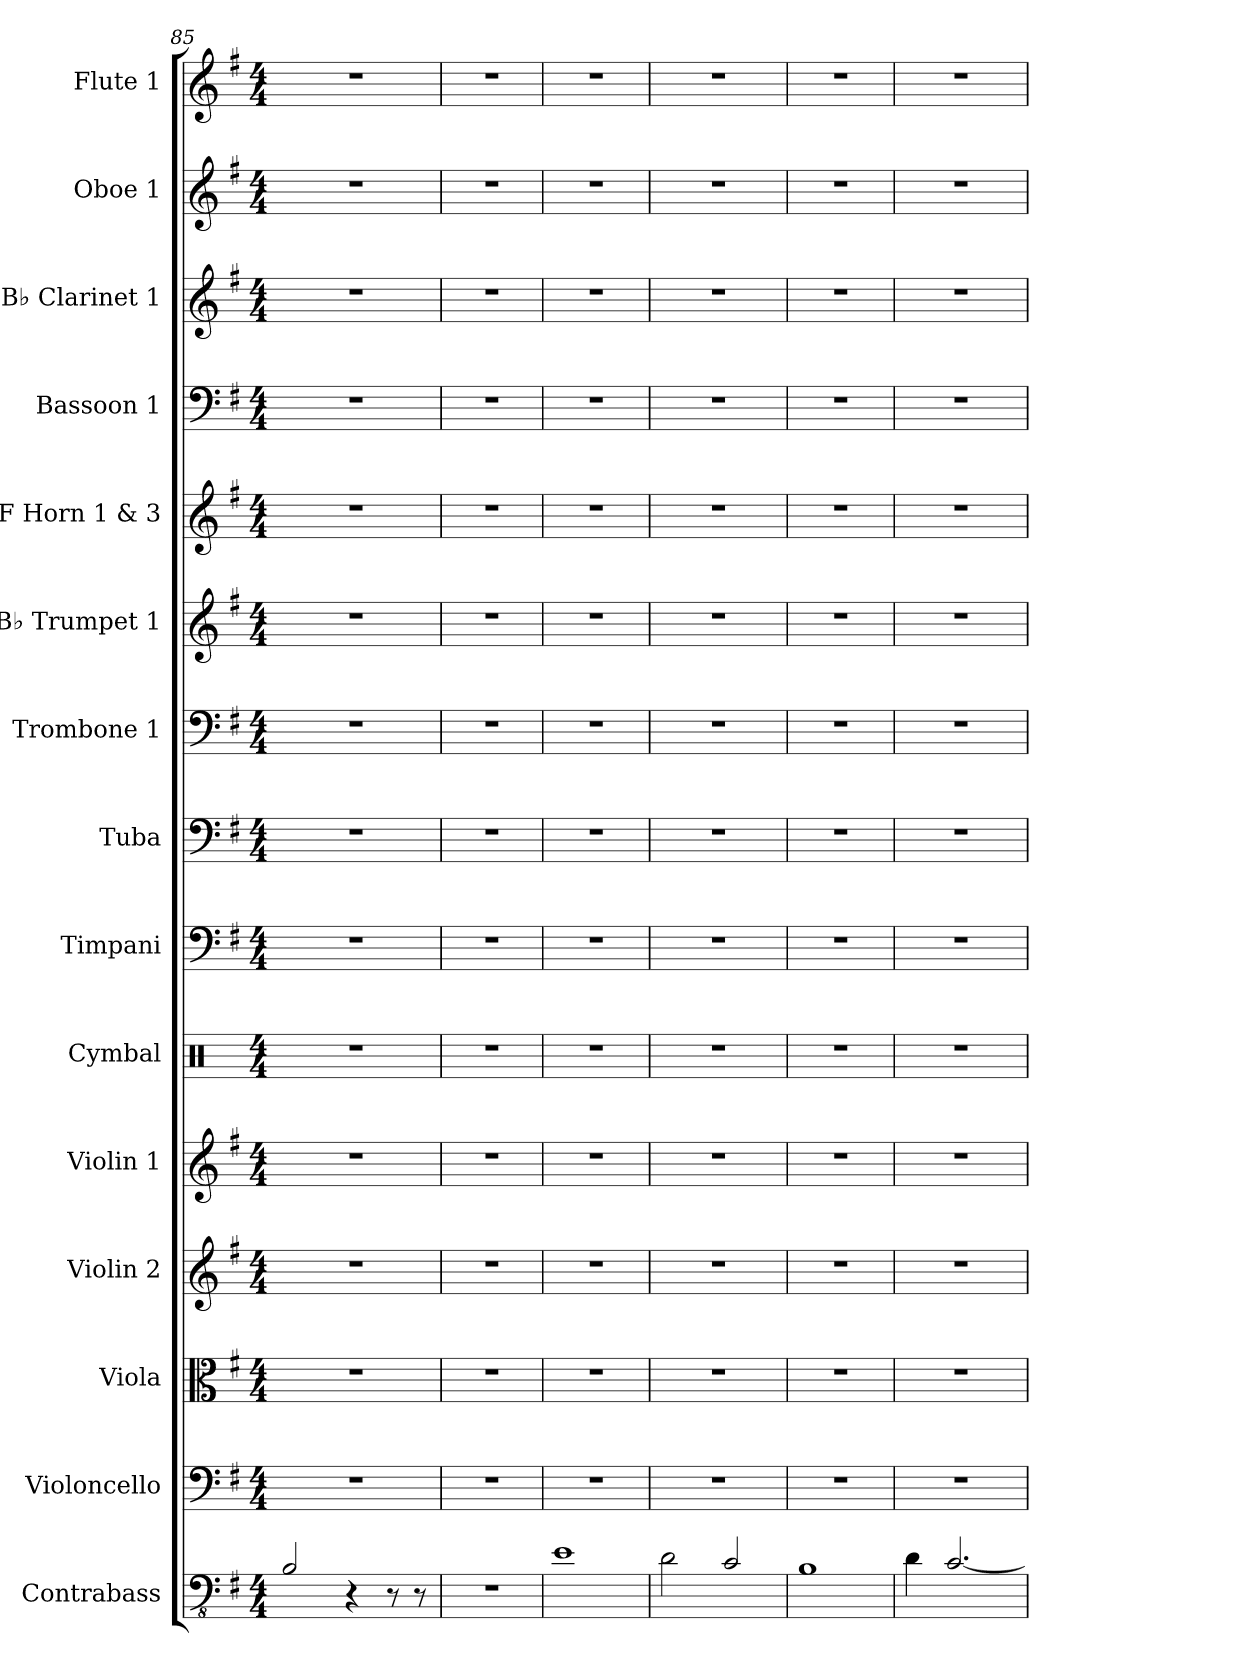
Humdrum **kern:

**kern	**kern	**kern	**kern	**kern	**kern	**kern	**kern	**kern	**kern	**kern	**kern	**kern	**kern	**kern
*part15	*part14	*part13	*part12	*part11	*part10	*part9	*part8	*part7	*part6	*part5	*part4	*part3	*part2	*part1
*staff15	*staff14	*staff13	*staff12	*staff11	*staff10	*staff9	*staff8	*staff7	*staff6	*staff5	*staff4	*staff3	*staff2	*staff1
*I"Contrabass	*I"Violoncello	*I"Viola	*I"Violin 2	*I"Violin 1	*I"Cymbal	*I"Timpani	*I"Tuba	*I"Trombone 1	*I"B♭ Trumpet 1	*I"F Horn 1 &amp; 3	*I"Bassoon 1	*I"B♭ Clarinet 1	*I"Oboe 1	*I"Flute 1
*I'Cb.	*I'Vc.	*I'Vla.	*I'Vln. 2	*I'Vln. 1	*I'Cym.	*I'Timp.	*I'Tba.	*I'Tbn. 1	*I'B♭ Tpt. 1	*I'F Hn. 1 3	*I'Bsn. 1	*I'B♭ Cl. 1	*I'Ob. 1	*I'Fl. 1
*clefFv4	*clefF4	*clefC3	*clefG2	*clefG2	*clefX	*clefF4	*clefF4	*clefF4	*clefG2	*clefG2	*clefF4	*clefG2	*clefG2	*clefG2
*ITrd7c12	*	*	*	*	*	*	*	*	*ITrd1c2	*ITrd4c7	*	*ITrd1c2	*	*
*k[f#]	*k[f#]	*k[f#]	*k[f#]	*k[f#]	*k[]	*k[f#]	*k[f#]	*k[f#]	*k[b-]	*k[]	*k[f#]	*k[b-]	*k[f#]	*k[f#]
*M4/4	*M4/4	*M4/4	*M4/4	*M4/4	*M4/4	*M4/4	*M4/4	*M4/4	*M4/4	*M4/4	*M4/4	*M4/4	*M4/4	*M4/4
=85	=85	=85	=85	=85	=85	=85	=85	=85	=85	=85	=85	=85	=85	=85
2BBB/	1r	1r	1r	1r	1r	1r	1r	1r	1r	1r	1r	1r	1r	1r
4r	.	.	.	.	.	.	.	.	.	.	.	.	.	.
8r	.	.	.	.	.	.	.	.	.	.	.	.	.	.
8r	.	.	.	.	.	.	.	.	.	.	.	.	.	.
=86	=86	=86	=86	=86	=86	=86	=86	=86	=86	=86	=86	=86	=86	=86
1r	1r	1r	1r	1r	1r	1r	1r	1r	1r	1r	1r	1r	1r	1r
=87	=87	=87	=87	=87	=87	=87	=87	=87	=87	=87	=87	=87	=87	=87
1EE	1r	1r	1r	1r	1r	1r	1r	1r	1r	1r	1r	1r	1r	1r
=88	=88	=88	=88	=88	=88	=88	=88	=88	=88	=88	=88	=88	=88	=88
2DD\	1r	1r	1r	1r	1r	1r	1r	1r	1r	1r	1r	1r	1r	1r
2CC/	.	.	.	.	.	.	.	.	.	.	.	.	.	.
=89	=89	=89	=89	=89	=89	=89	=89	=89	=89	=89	=89	=89	=89	=89
1BBB	1r	1r	1r	1r	1r	1r	1r	1r	1r	1r	1r	1r	1r	1r
=90	=90	=90	=90	=90	=90	=90	=90	=90	=90	=90	=90	=90	=90	=90
4DD\	1r	1r	1r	1r	1r	1r	1r	1r	1r	1r	1r	1r	1r	1r
[2.CC/	.	.	.	.	.	.	.	.	.	.	.	.	.	.
=	=	=	=	=	=	=	=	=	=	=	=	=	=	=
*-	*-	*-	*-	*-	*-	*-	*-	*-	*-	*-	*-	*-	*-	*-
